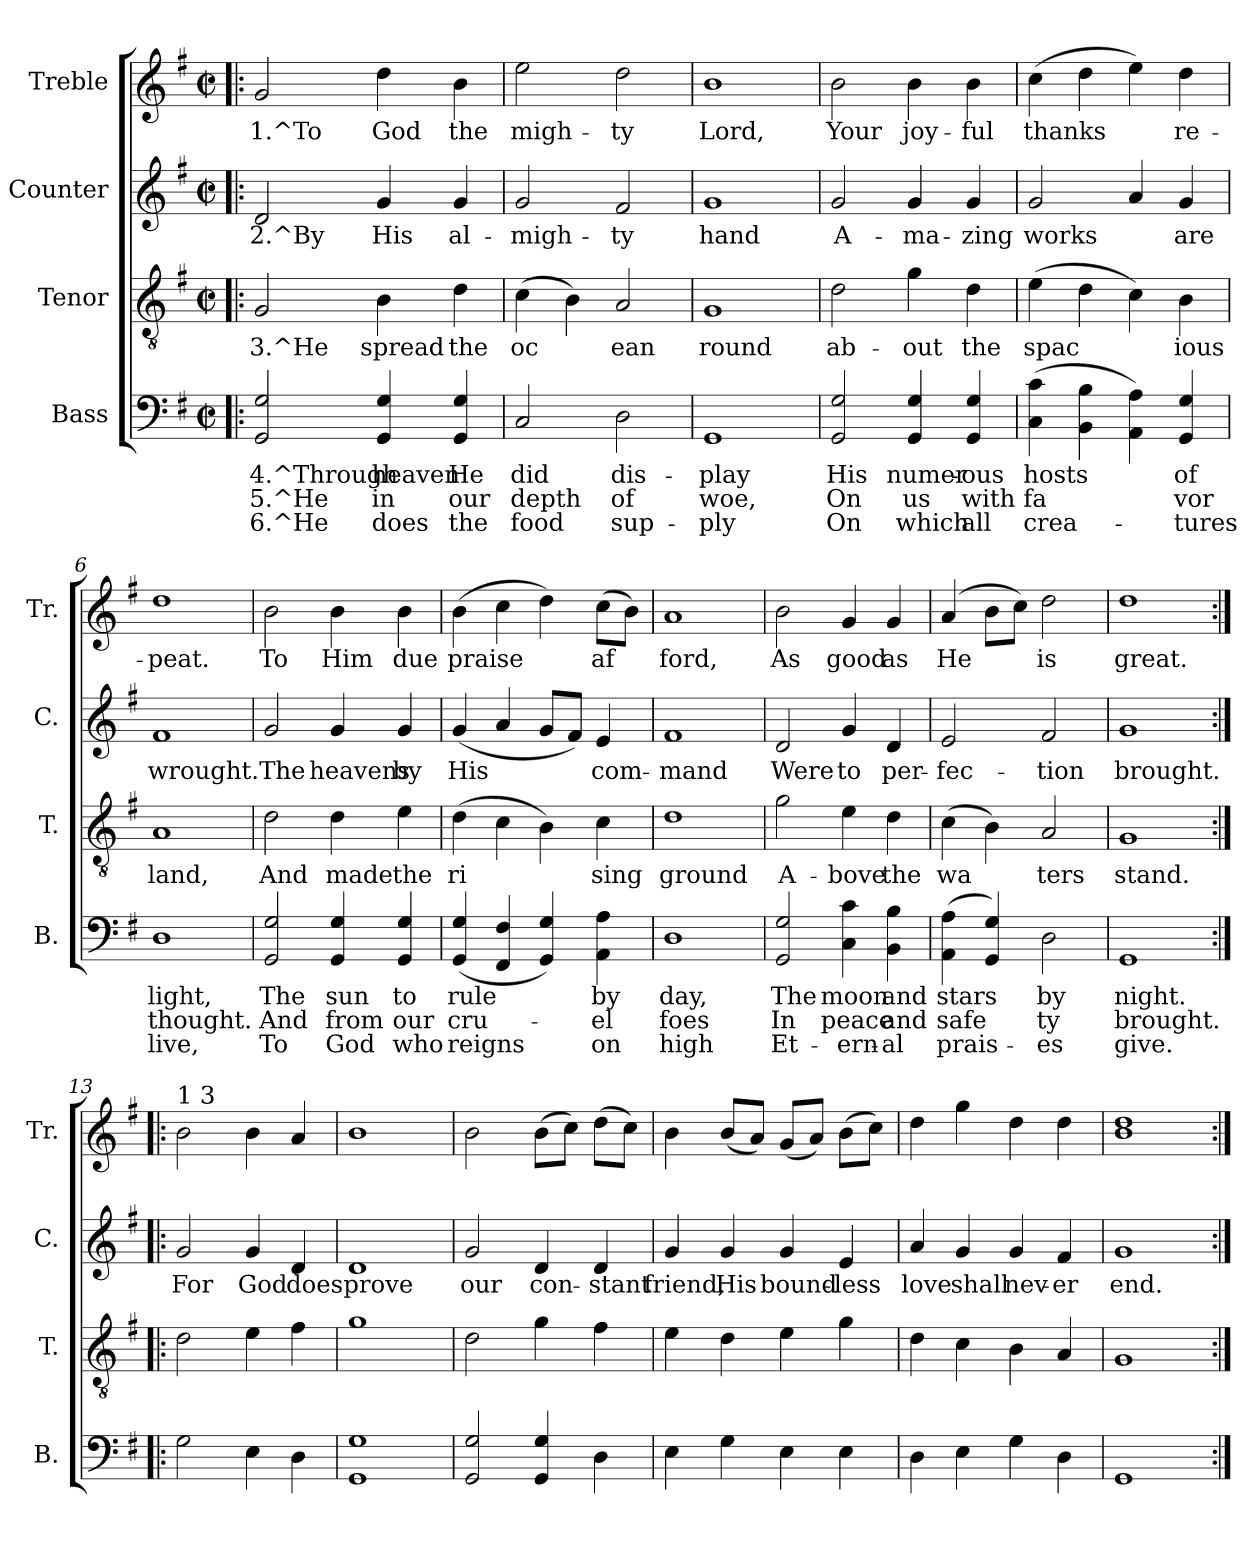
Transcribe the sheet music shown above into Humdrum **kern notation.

**kern	**text	**text	**text	**kern	**text	**kern	**text	**kern	**text
*part4	*part4	*part4	*part4	*part3	*part3	*part2	*part2	*part1	*part1
*staff4	*staff4	*staff4	*staff4	*staff3	*staff3	*staff2	*staff2	*staff1	*staff1
*I"Bass	*	*	*	*I"Tenor	*	*I"Counter	*	*I"Treble	*
*I'B.	*	*	*	*I'T.	*	*I'C.	*	*I'Tr.	*
!!LO:PB:g=z
*stria5	*	*	*	*stria5	*	*stria5	*	*stria5	*
*clefF4	*	*	*	*clefGv2	*	*clefG2	*	*clefG2	*
*k[f#]	*	*	*	*k[f#]	*	*k[f#]	*	*k[f#]	*
*G:	*	*	*	*G:	*	*G:	*	*G:	*
*M2/2	*	*	*	*M2/2	*	*M2/2	*	*M2/2	*
*met(c|)	*	*	*	*met(c|)	*	*met(c|)	*	*met(c|)	*
=1!|:	=1!|:	=1!|:	=1!|:	=1!|:	=1!|:	=1!|:	=1!|:	=1!|:	=1!|:
!	!LO:LY:b:rj	!LO:LY:b:rj	!LO:LY:b:rj	!	!LO:LY:b:rj	!	!LO:LY:b:rj	!	!LO:LY:b:rj
2G/ 2GG/	4.^Through	5.^He	6.^He	2G/	3.^He	2d/	2.^By	2g/	1.^To
!	!LO:LY:b:rj	!LO:LY:b:rj	!LO:LY:b:rj	!	!LO:LY:b:rj	!	!LO:LY:b:rj	!	!LO:LY:b:rj
4G/ 4GG/	heaven	in	does	4B\	spread	4g/	His	4dd\	God
!	!LO:LY:b:rj	!LO:LY:b:rj	!LO:LY:b:rj	!	!LO:LY:b:rj	!	!LO:LY:b:rj	!	!LO:LY:b:rj
4G/ 4GG/	He	our	the	4d\	the	4g/	al-	4b\	the
=2	=2	=2	=2	=2	=2	=2	=2	=2	=2
!	!LO:LY:b:rj	!LO:LY:b:rj	!LO:LY:b:rj	!	!LO:LY:b:rj	!	!LO:LY:b:rj	!	!LO:LY:b:rj
2C/	did	depth	food	(>4c\	oc-	2g/	-migh-	2ee\	migh-
!	!	!	!	!	!LO:LY:b:rj	!	!	!	!
.	.	.	.	4B\)	--	.	.	.	.
!	!LO:LY:b:rj	!LO:LY:b:rj	!LO:LY:b:rj	!	!LO:LY:b:rj	!	!LO:LY:b:rj	!	!LO:LY:b:rj
2D\	dis-	-of	sup-	2A/	-ean	2f#/	-ty	2dd\	-ty
=3	=3	=3	=3	=3	=3	=3	=3	=3	=3
!	!LO:LY:b:rj	!LO:LY:b:rj	!LO:LY:b:rj	!	!LO:LY:b:rj	!	!LO:LY:b:rj	!	!LO:LY:b:rj
1GG	-play	woe,	ply	1G	round	1g	hand	1b	Lord,
=4	=4	=4	=4	=4	=4	=4	=4	=4	=4
!	!LO:LY:b:rj	!LO:LY:b:rj	!LO:LY:b:rj	!	!LO:LY:b:rj	!	!LO:LY:b:rj	!	!LO:LY:b:rj
2G/ 2GG/	His	On	On	2d\	ab-	2g/	A-	2b\	Your
!	!LO:LY:b:rj	!LO:LY:b:rj	!LO:LY:b:rj	!	!LO:LY:b:rj	!	!LO:LY:b:rj	!	!LO:LY:b:rj
4G/ 4GG/	numer-	-us	which	4g\	-out	4g/	-ma-	4b\	joy-
!	!LO:LY:b:rj	!LO:LY:b:rj	!LO:LY:b:rj	!	!LO:LY:b:rj	!	!LO:LY:b:rj	!	!LO:LY:b:rj
4G/ 4GG/	ous	with	all	4d\	the	4g/	-zing	4b\	-ful
=5	=5	=5	=5	=5	=5	=5	=5	=5	=5
!	!LO:LY:b:rj	!LO:LY:b:rj	!LO:LY:b:rj	!	!LO:LY:b:rj	!	!LO:LY:b:rj	!	!LO:LY:b:rj
(>4c\ 4C\	hosts	fa-	-crea-	(>4e\	spac-	2g/	works	(>4cc\	thanks
!	!LO:LY:b:rj	!LO:LY:b:rj	!LO:LY:b:rj	!	!LO:LY:b:rj	!	!	!	!LO:LY:b:rj
4B\ 4BB\	--	-	.	4d\	--	.	.	4dd\	.
!	!LO:LY:b:rj	!LO:LY:b:rj	!LO:LY:b:rj	!	!LO:LY:b:rj	!	!LO:LY:b:rj	!	!LO:LY:b:rj
4A\ 4AA\)	-	-	.	4c\)	--	4a/	.	4ee\)	.
!	!LO:LY:b:rj	!LO:LY:b:rj	!LO:LY:b:rj	!	!LO:LY:b:rj	!	!LO:LY:b:rj	!	!LO:LY:b:rj
4G/ 4GG/	of	vor	tures	4B\	-ious	4g/	are	4dd\	re-
=6	=6	=6	=6	=6	=6	=6	=6	=6	=6
!	!LO:LY:b:rj	!LO:LY:b:rj	!LO:LY:b:rj	!	!LO:LY:b:rj	!	!LO:LY:b:rj	!	!LO:LY:b:rj
1D	light,	thought.	live,	1A	land,	1f#	wrought.	1dd	-peat.
!!LO:LB:g=z
=7	=7	=7	=7	=7	=7	=7	=7	=7	=7
!	!LO:LY:b:rj	!LO:LY:b:rj	!LO:LY:b:rj	!	!LO:LY:b:rj	!	!LO:LY:b:rj	!	!LO:LY:b:rj
2G/ 2GG/	The	And	To	2d\	And	2g/	The	2b\	To
!	!LO:LY:b:rj	!LO:LY:b:rj	!LO:LY:b:rj	!	!LO:LY:b:rj	!	!LO:LY:b:rj	!	!LO:LY:b:rj
4G/ 4GG/	sun	from	God	4d\	made	4g/	heavens	4b\	Him
!	!LO:LY:b:rj	!LO:LY:b:rj	!LO:LY:b:rj	!	!LO:LY:b:rj	!	!LO:LY:b:rj	!	!LO:LY:b:rj
4G/ 4GG/	to	our	who	4e\	the	4g/	by	4b\	due
=8	=8	=8	=8	=8	=8	=8	=8	=8	=8
!	!LO:LY:b:rj	!LO:LY:b:rj	!LO:LY:b:rj	!	!LO:LY:b:rj	!	!LO:LY:b:rj	!	!LO:LY:b:rj
(<4G/ 4GG/	rule	cru-	-reigns	(>4d\	ri-	(<4g/	His	(>4b\	praise
!	!LO:LY:b:rj	!LO:LY:b:rj	!LO:LY:b:rj	!	!LO:LY:b:rj	!	!LO:LY:b:rj	!	!LO:LY:b:rj
4F#/ 4FF#/	.	.	.	4c\	--	4a/	.	4cc\	.
!	!LO:LY:b:rj	!LO:LY:b:rj	!LO:LY:b:rj	!	!LO:LY:b:rj	!	!LO:LY:b:rj	!	!LO:LY:b:rj
4G/ 4GG/)	.	.	.	4B\)	--	8g/L	.	4dd\)	.
!	!	!	!	!	!	!	!LO:LY:b:rj	!	!
.	.	.	.	.	.	8f#/J)	.	.	.
!	!LO:LY:b:rj	!LO:LY:b:rj	!LO:LY:b:rj	!	!LO:LY:b:rj	!	!LO:LY:b:rj	!	!LO:LY:b:rj
4A\ 4AA\	by	el	on	4c\	-sing	4e/	com-	(>8cc\L	af-
!	!	!	!	!	!	!	!	!	!LO:LY:b:rj
.	.	.	.	.	.	.	.	8b\J)	--
=9	=9	=9	=9	=9	=9	=9	=9	=9	=9
!	!LO:LY:b:rj	!LO:LY:b:rj	!LO:LY:b:rj	!	!LO:LY:b:rj	!	!LO:LY:b:rj	!	!LO:LY:b:rj
1D	day,	foes	high	1d	ground	1f#	-mand	1a	-ford,
=10	=10	=10	=10	=10	=10	=10	=10	=10	=10
!	!LO:LY:b:rj	!LO:LY:b:rj	!LO:LY:b:rj	!	!LO:LY:b:rj	!	!LO:LY:b:rj	!	!LO:LY:b:rj
2G/ 2GG/	The	In	Et-	2g\	A-	2d/	Were	2b\	As
!	!LO:LY:b:rj	!LO:LY:b:rj	!LO:LY:b:rj	!	!LO:LY:b:rj	!	!LO:LY:b:rj	!	!LO:LY:b:rj
4c\ 4C\	-moon	peace	ern-	4e\	-bove	4g/	to	4g/	good
!	!LO:LY:b:rj	!LO:LY:b:rj	!LO:LY:b:rj	!	!LO:LY:b:rj	!	!LO:LY:b:rj	!	!LO:LY:b:rj
4B\ 4BB\	-and	and	al	4d\	the	4d/	per-	4g/	as
=11	=11	=11	=11	=11	=11	=11	=11	=11	=11
!	!LO:LY:b:rj	!LO:LY:b:rj	!LO:LY:b:rj	!	!LO:LY:b:rj	!	!LO:LY:b:rj	!	!LO:LY:b:rj
(>4A\ 4AA\	stars	safe-	-prais-	(>4c\	wa-	2e/	-fec-	(>4a/	He
!	!LO:LY:b:rj	!LO:LY:b:rj	!LO:LY:b:rj	!	!LO:LY:b:rj	!	!	!	!LO:LY:b:rj
4G/ 4GG/)	--	-	.	4B\)	--	.	.	8b\L	.
!	!	!	!	!	!	!	!	!	!LO:LY:b:rj
.	.	.	.	.	.	.	.	8cc\J)	.
!	!LO:LY:b:rj	!LO:LY:b:rj	!LO:LY:b:rj	!	!LO:LY:b:rj	!	!LO:LY:b:rj	!	!LO:LY:b:rj
2D\	by	ty	es	2A/	-ters	2f#/	-tion	2dd\	is
=12	=12	=12	=12	=12	=12	=12	=12	=12	=12
!	!LO:LY:b:rj	!LO:LY:b:rj	!LO:LY:b:rj	!	!LO:LY:b:rj	!	!LO:LY:b:rj	!	!LO:LY:b:rj
1GG	night.	brought.	give.	1G	stand.	1g	brought.	1dd	great.
!!LO:PB:g=z
=13:|!|:	=13:|!|:	=13:|!|:	=13:|!|:	=13:|!|:	=13:|!|:	=13:|!|:	=13:|!|:	=13:|!|:	=13:|!|:
!	!	!	!	!	!	!	!	!LO:TX:a:t=1 3	!
!	!LO:LY:b:rj	!	!	!	!LO:LY:b:rj	!	!LO:LY:b:rj	!	!LO:LY:b:rj
2G\	.	.	.	2d\	.	2g/	For	2b\	.
!	!LO:LY:b:rj	!	!	!	!LO:LY:b:rj	!	!LO:LY:b:rj	!	!LO:LY:b:rj
4E\	.	.	.	4e\	.	4g/	God	4b\	.
!	!LO:LY:b:rj	!	!	!	!LO:LY:b:rj	!	!LO:LY:b:rj	!	!LO:LY:b:rj
4D\	.	.	.	4f#\	.	4d/	does	4a/	.
=14	=14	=14	=14	=14	=14	=14	=14	=14	=14
!	!LO:LY:b:rj	!	!	!	!LO:LY:b:rj	!	!LO:LY:b:rj	!	!LO:LY:b:rj
1G 1GG	.	.	.	1g	.	1d	prove	1b	.
=15	=15	=15	=15	=15	=15	=15	=15	=15	=15
!	!LO:LY:b:rj	!	!	!	!LO:LY:b:rj	!	!LO:LY:b:rj	!	!LO:LY:b:rj
2G/ 2GG/	.	.	.	2d\	.	2g/	our	2b\	.
!	!LO:LY:b:rj	!	!	!	!LO:LY:b:rj	!	!LO:LY:b:rj	!	!LO:LY:b:rj
4G/ 4GG/	.	.	.	4g\	.	4d/	con-	(>8b\L	.
!	!	!	!	!	!	!	!	!	!LO:LY:b:rj
.	.	.	.	.	.	.	.	8cc\J)	.
!	!LO:LY:b:rj	!	!	!	!LO:LY:b:rj	!	!LO:LY:b:rj	!	!LO:LY:b:rj
4D\	.	.	.	4f#\	.	4d/	-stant	(>8dd\L	.
!	!	!	!	!	!	!	!	!	!LO:LY:b:rj
.	.	.	.	.	.	.	.	8cc\J)	.
=16	=16	=16	=16	=16	=16	=16	=16	=16	=16
!	!LO:LY:b:rj	!	!	!	!LO:LY:b:rj	!	!LO:LY:b:rj	!	!LO:LY:b:rj
4E\	.	.	.	4e\	.	4g/	friend,	4b\	.
!	!LO:LY:b:rj	!	!	!	!LO:LY:b:rj	!	!LO:LY:b:rj	!	!LO:LY:b:rj
4G\	.	.	.	4d\	.	4g/	His	(<8b/L	.
!	!	!	!	!	!	!	!	!	!LO:LY:b:rj
.	.	.	.	.	.	.	.	8a/J)	.
!	!LO:LY:b:rj	!	!	!	!LO:LY:b:rj	!	!LO:LY:b:rj	!	!LO:LY:b:rj
4E\	.	.	.	4e\	.	4g/	bound-	(<8g/L	.
!	!	!	!	!	!	!	!	!	!LO:LY:b:rj
.	.	.	.	.	.	.	.	8a/J)	.
!	!LO:LY:b:rj	!	!	!	!LO:LY:b:rj	!	!LO:LY:b:rj	!	!LO:LY:b:rj
4E\	.	.	.	4g\	.	4e/	-less	(>8b\L	.
!	!	!	!	!	!	!	!	!	!LO:LY:b:rj
.	.	.	.	.	.	.	.	8cc\J)	.
=17	=17	=17	=17	=17	=17	=17	=17	=17	=17
!	!LO:LY:b:rj	!	!	!	!LO:LY:b:rj	!	!LO:LY:b:rj	!	!LO:LY:b:rj
4D\	.	.	.	4d\	.	4a/	love	4dd\	.
!	!LO:LY:b:rj	!	!	!	!LO:LY:b:rj	!	!LO:LY:b:rj	!	!LO:LY:b:rj
4E\	.	.	.	4c\	.	4g/	shall	4gg\	.
!	!LO:LY:b:rj	!	!	!	!LO:LY:b:rj	!	!LO:LY:b:rj	!	!LO:LY:b:rj
4G\	.	.	.	4B\	.	4g/	nev-	4dd\	.
!	!LO:LY:b:rj	!	!	!	!LO:LY:b:rj	!	!LO:LY:b:rj	!	!LO:LY:b:rj
4D\	.	.	.	4A/	.	4f#/	-er	4dd\	.
=18	=18	=18	=18	=18	=18	=18	=18	=18	=18
!	!LO:LY:b:rj	!	!	!	!LO:LY:b:rj	!	!LO:LY:b:rj	!	!LO:LY:b:rj
1GG	.	.	.	1G	.	1g	end.	1dd 1b	.
=:|!	=:|!	=:|!	=:|!	=:|!	=:|!	=:|!	=:|!	=:|!	=:|!
*-	*-	*-	*-	*-	*-	*-	*-	*-	*-
